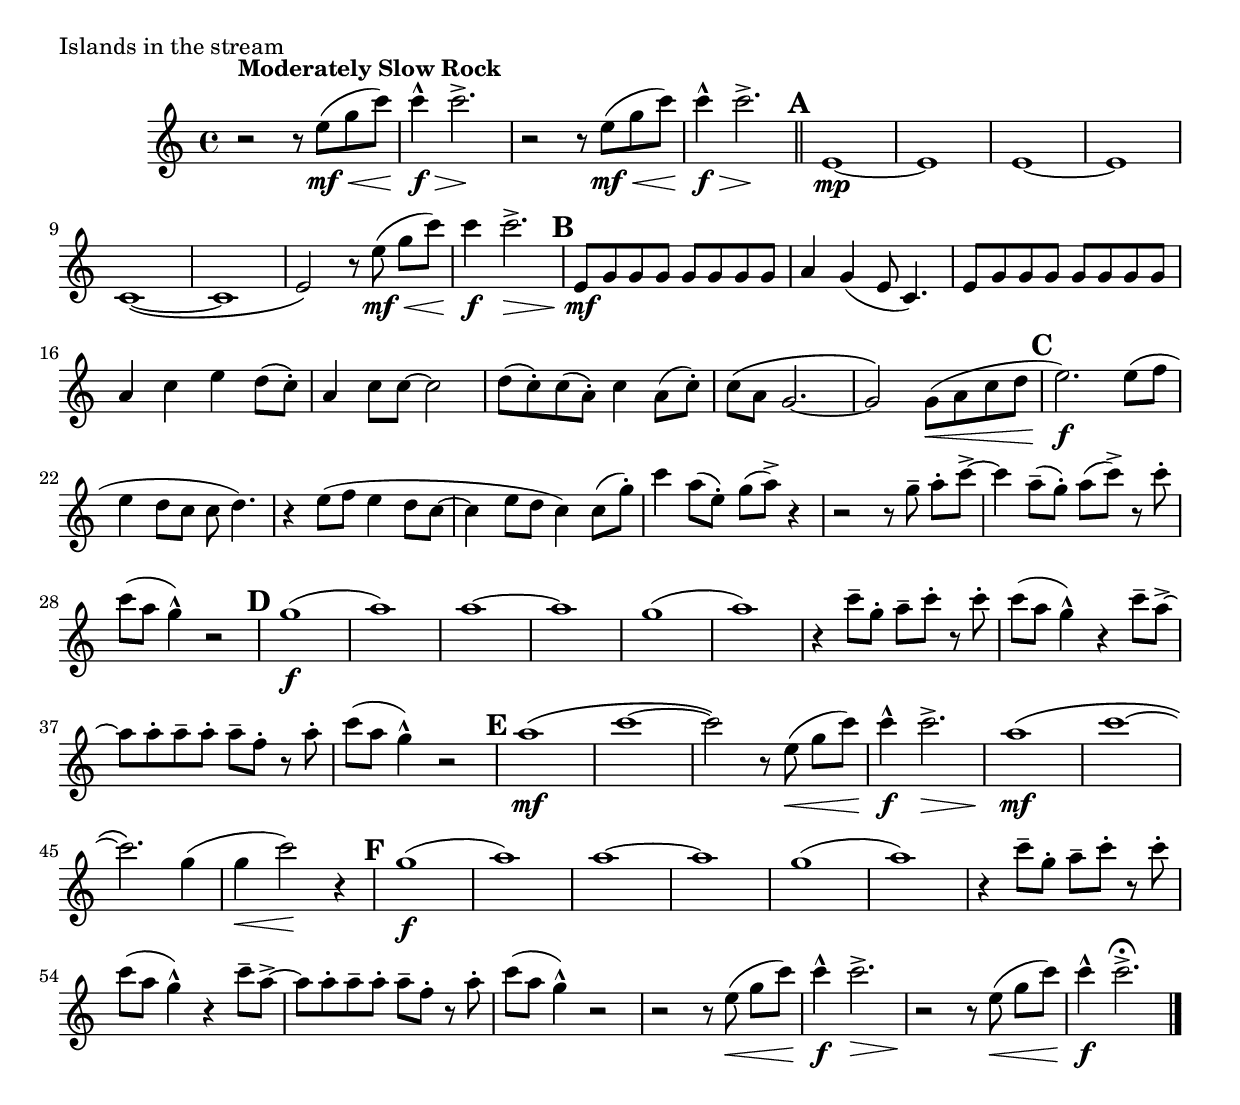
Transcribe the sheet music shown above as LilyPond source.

\version "2.22.1"
% When ready to include in collection:	1. Comment out top section with \Include file(s)
%					2. \midi section if present.
%Comment out from here
%{
\include "../../../Includes/Polis_format.ily"

%...to here
%}
  \score {

    % Svenska Polisens Marscher: 1. Islands in the stream   
    \relative c'' { 
    	    \key c \major \time 4/4 
    	    \compressEmptyMeasures
    	    \set Score.markFormatter = #format-mark-circle-barnumbers
    	    r2^\markup {\bold {Moderately Slow Rock}} r8 e\mf\< (g c) 
    	    c4-^\f\> c2.->\! |r2 r8 e,\mf\< (g c) |c4-^\f\> c2.->\! \bar "||"

%Rehearsal mark bar 5    	    
    	    \mark \default
    	    e,,1~\mp |e |e~ |e |c~\( |c |e2\) r8 e'\mf\noBeam\< ( g c) 
    	    c4\f c2.->\> 
    	    
%Rehearsal mark bar 13    	    
    	    \mark \default
    	    e,,8\mf g g g g g g g |a4 g (e8 c4.) |e8 g g g g g g g 
    	    a4 c e d8 (c-.)
    	    a4 c8 c~ c2 |d8 (c-.) c (a-.) c4 a8 (c-.) |c\( a g2.~ 
    	    g2\) g8\< (a c d |
    	    
%Rehearsal mark bar 21    	    
    	    \mark \default
    	    e2.\f) e8 (f | e4 d8 c c d4.) |r4 e8 ([f] e4 d8 c~ 
    	    c4 e8 d c4) c8 (g'-.) |c4 a8 (e-.) g (a->) r4 |r2 r8 g--\noBeam a-. c~->
    	    c4 a8-- (g-.) a (c->) r c-. |c (a g4-^) r2
    	    
%Rehearsal mark bar 29    	    
    	    \mark \default
    	    g1\f ( |a) |a~ |a |g ( |a) |r4 c8-- g-. a-- c-. r c-. 
    	    c (a g4-^) r c8-- a~-> |a a-. a-- a-. a-- f-. r a-. |c (a g4-^) r2
    	    
%Rehearsal mark bar 39    	    
    	    \mark \default
    	    a1\mf \( |c~ |c2\) r8 e,\noBeam\< (g c) |c4-^\f c2.->\> |a1\mf \( |c~ 
    	    c2.\) g4 ( |g\< c2)\! r4 
    	    
%Rehearsal mark bar 47   	    
    	    \mark \default
    	    g1\f ( |a) |a~ |a |g ( |a) |r4 c8-- g-. a-- c-. r c-. 
    	    c (a g4-^) r c8-- a~-> |a a-. a-- a-. a-- f-. r a-. |c (a g4-^) r2
    	    r2 r8 e\noBeam\< (g c) |c4-^\f c2.->\> <>\! |r2 r8 e,\noBeam\< (g c) 
    	    c4-^\f c2.->\fermata \bar "|." 
    }%end relative
    \header {
    	    piece = "Islands in the stream"
    	    composer = "Barry Gibb, Maurice Gibb & Robin Gibb"
    	}
  }%end score
